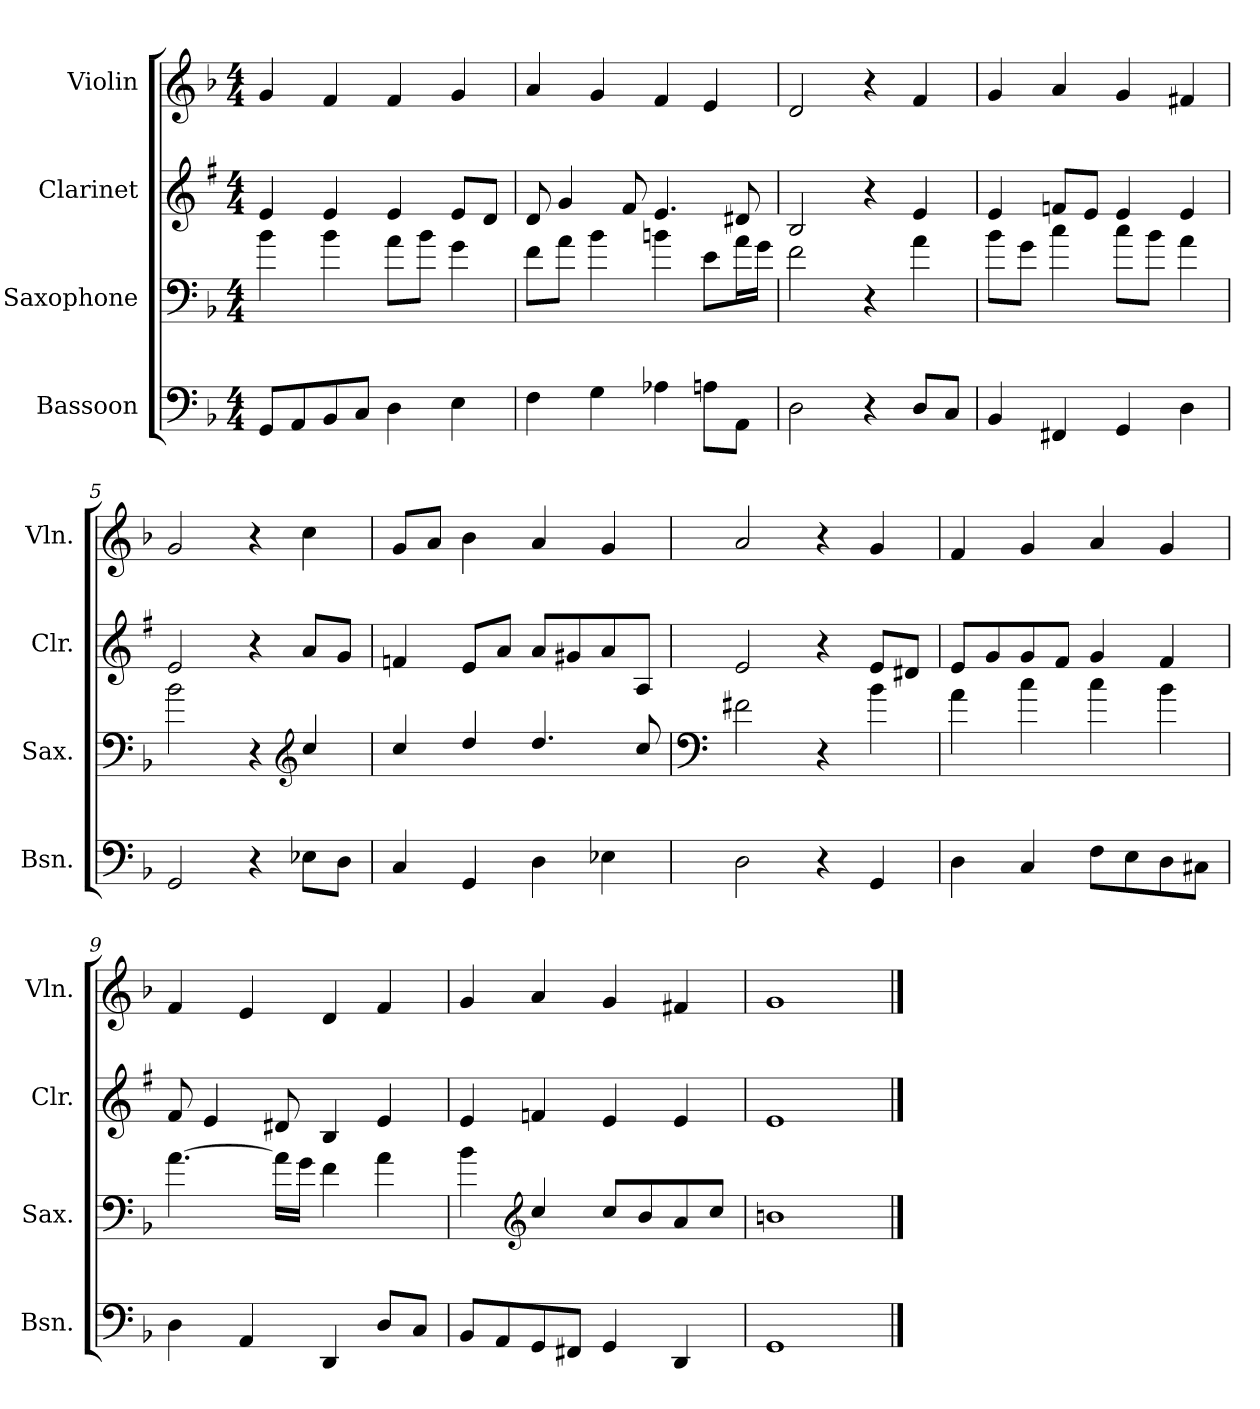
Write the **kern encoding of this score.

**kern	**kern	**kern	**kern
*part4	*part3	*part2	*part1
*staff4	*staff3	*staff2	*staff1
*I"Bassoon	*I"Saxophone	*I"Clarinet	*I"Violin
*I'Bsn.	*I'Sax.	*I'Clr.	*I'Vln.
*clefF4	*clefF4	*clefG2	*clefG2
*	*ITrd8c14	*ITrd1c2	*
*k[b-]	*k[b-]	*k[b-]	*k[b-]
*M4/4	*M4/4	*M4/4	*M4/4
*MM84	*MM84	*MM84	*MM84
=1	=1	=1	=1
8GG/L	4B-\	4d/	4g/
8AA/	.	.	.
8BB-/	4B-\	4d/	4f/
8C/J	.	.	.
4D\	8A\L	4d/	4f/
.	8B-\J	.	.
4E\	4G\	8d/L	4g/
.	.	8c/J	.
=2	=2	=2	=2
4F\	8F\L	8c/	4a/
.	8A\J	4f/	.
4G\	4B-\	.	4g/
.	.	8e/	.
4A-X\	4Bn\	4.d/	4f/
8An\L	8E\L	.	4e/
8AA\J	16A\L	8c#X/	.
.	16G\JJ	.	.
=3	=3	=3	=3
2D\	2F\	2A/	2d/
4r	4r	4r	4r
8D/L	4A\	4d/	4f/
8C/J	.	.	.
=4	=4	=4	=4
4BB-/	8B-\L	4d/	4g/
.	8G\J	.	.
4FF#X/	4c\	8e-X/L	4a/
.	.	8d/J	.
4GG/	8c\L	4d/	4g/
.	8B-\J	.	.
4D\	4A\	4d/	4f#X/
=5	=5	=5	=5
2GG/	2B-\	2d/	2g/
4r	4r	4r	4r
*	*clefG2	*	*
8E-X\L	4c/	8g/L	4cc\
8D\J	.	8f/J	.
!!LO:LB:g=z
=6	=6	=6	=6
4C/	4c/	4e-X/	8g/L
.	.	.	8a/J
4GG/	4d/	8d/L	4b-\
.	.	8g/J	.
4D\	4.d/	8g/L	4a/
.	.	8f#X/	.
4E-X\	.	8g/	4g/
.	8c/	8G/J	.
=7	=7	=7	=7
*	*clefF4	*	*
2D\	2F#X\	2d/	2a/
4r	4r	4r	4r
4GG/	4B-\	8d/L	4g/
.	.	8c#X/J	.
=8	=8	=8	=8
4D\	4A\	8d/L	4f/
.	.	8f/	.
4C/	4c\	8f/	4g/
.	.	8e/J	.
8F\L	4c\	4f/	4a/
8E\	.	.	.
8D\	4B-\	4e/	4g/
8C#X\J	.	.	.
=9	=9	=9	=9
4D\	[4.A\	8e/	4f/
.	.	4d/	.
4AA/	.	.	4e/
.	16A\LL]	8c#X/	.
.	16G\JJ	.	.
4DD/	4F\	4A/	4d/
8D/L	4A\	4d/	4f/
8C/J	.	.	.
!!LO:LB:g=z
=10	=10	=10	=10
8BB-/L	4B-\	4d/	4g/
8AA/	.	.	.
*	*clefG2	*	*
8GG/	4c/	4e-X/	4a/
8FF#X/J	.	.	.
4GG/	8c/L	4d/	4g/
.	8B-/	.	.
4DD/	8A/	4d/	4f#X/
.	8c/J	.	.
=11	=11	=11	=11
1GG	1Bn	1d	1g
==	==	==	==
*-	*-	*-	*-
